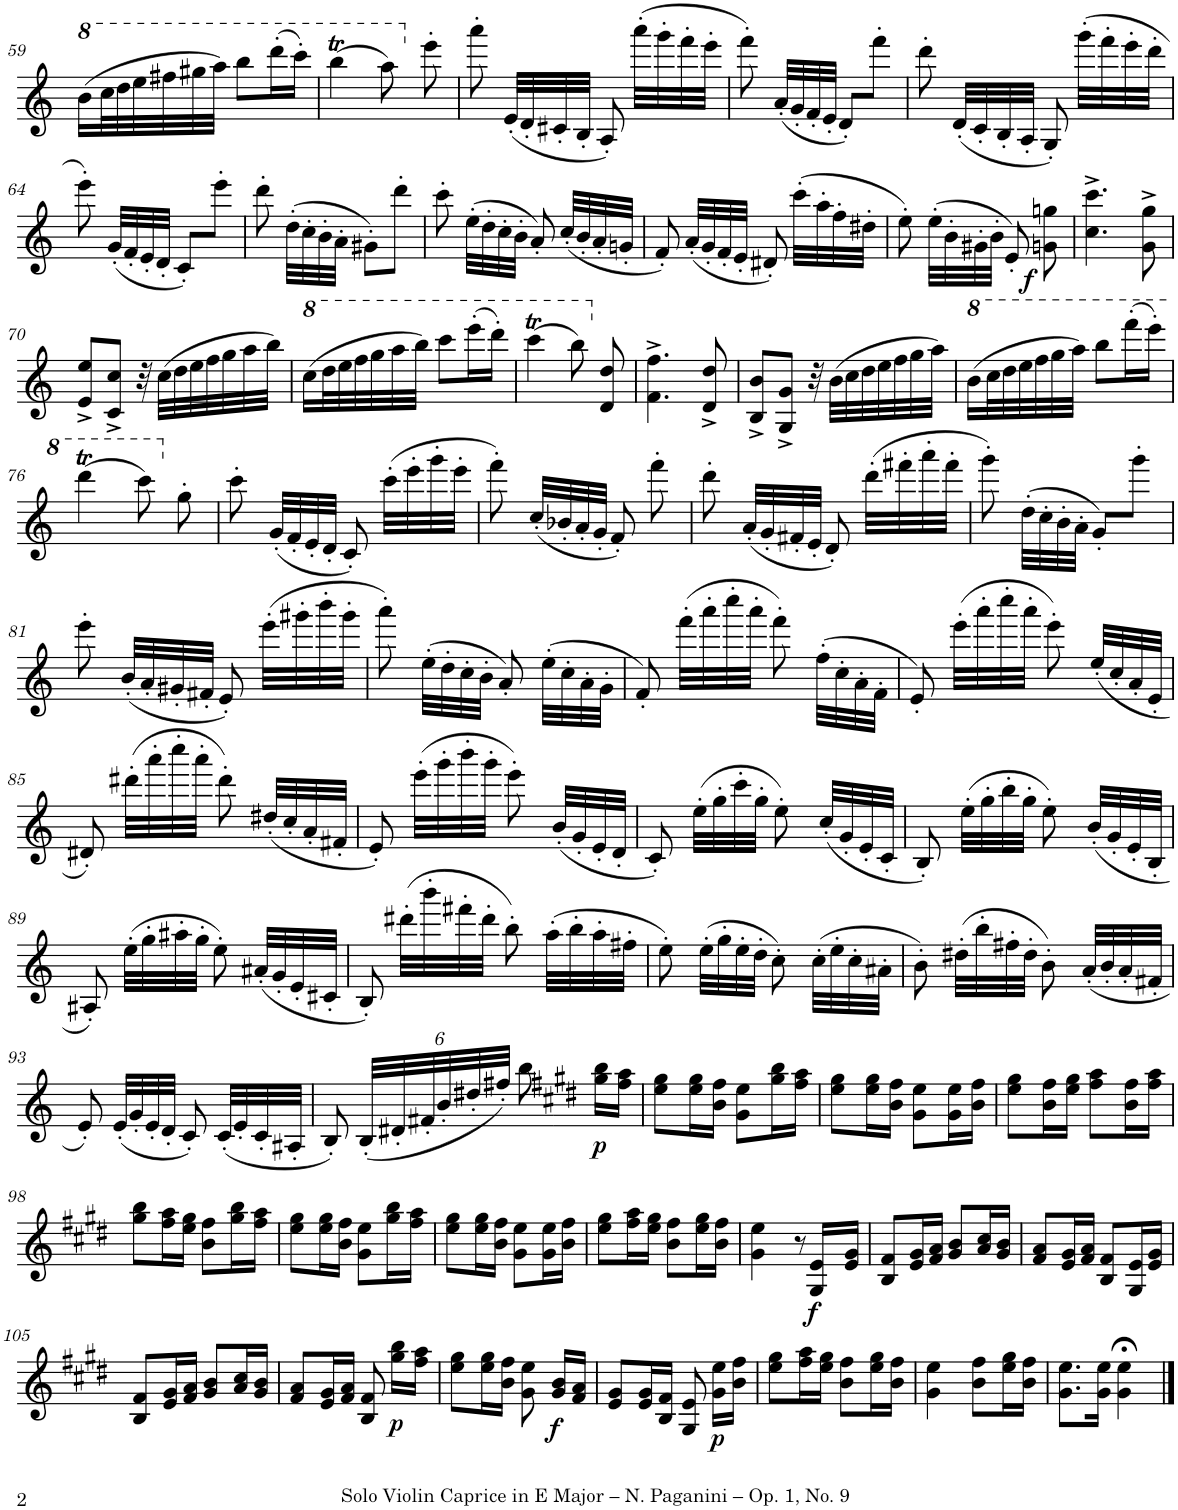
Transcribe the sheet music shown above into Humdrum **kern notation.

**kern	**dynam
*part1	*part1
*staff1	*staff1
*I"Violin	*
*I'Vln.	*
!!LO:PB:g=z
*clefG2	*
*k[]	*
*M2/4	*
*8va	*
=59	=59
(16bb\LL	.
32ccc\L	.
32ddd\	.
32eee\	.
32fff#X\	.
32ggg#X\	.
32aaa\JJJ)	.
8bbb\L	.
(16dddd'\L	.
16cccc'\JJ)	.
=60	=60
(4bbbt\	.
8aaa\)	.
*X8va	*
8eee'\	.
=61	=61
8aaa'\	.
(32e'/LLL	.
32d'/	.
32c#X'/	.
32B'/JJJ	.
8A'/)	.
(32aaa'\LLL	.
32ggg'\	.
32fff'\	.
32eee'\JJJ	.
=62	=62
8fff'\)	.
(32a'/LLL	.
32g'/	.
32f'/	.
32e'/JJJ	.
8d'/L)	.
8fff'\J	.
=63	=63
8ddd'\	.
(32d'/LLL	.
32c'/	.
32B'/	.
32A'/JJJ	.
8G'/)	.
(32ggg'\LLL	.
32fff'\	.
32eee'\	.
32ddd'\JJJ	.
!!LO:LB:g=z
=64	=64
8eee'\)	.
(32g'/LLL	.
32f'/	.
32e'/	.
32d'/JJJ	.
8c'/L)	.
8eee'\J	.
=65	=65
8ddd'\	.
(32dd'\LLL	.
32cc'\	.
32b'\	.
32a'\JJJ	.
8g#X'\L)	.
8ddd'\J	.
=66	=66
8ccc'\	.
(32ee'\LLL	.
32dd'\	.
32cc'\	.
32b'\JJJ	.
8a'/)	.
(32cc'/LLL	.
32b'/	.
32a'/	.
32gn'/JJJ	.
=67	=67
8f'/)	.
(32a'/LLL	.
32g'/	.
32f'/	.
32e'/JJJ	.
8d#X'/)	.
(32ccc'\LLL	.
32aa'\	.
32ff'\	.
32dd#X'\JJJ	.
=68	=68
8ee'\)	.
(32ee'\LLL	.
32b'\	.
32g#X'\	.
32b'\JJJ	.
8e'/)	.
!	!LO:DY:b
8gn\ 8ggn\	f
=69	=69
4.cc\^ 4.ccc\^	.
8g\^ 8gg\^	.
!!LO:LB:g=z
=70	=70
8e/^ 8ee/^L	.
8c/^ 8cc/^J	.
32r	.
(32cc\LLL	.
32dd\	.
32ee\	.
32ff\	.
32gg\	.
32aa\	.
32bb\JJJ)	.
=71	=71
*8va	*
(16ccc\LL	.
32ddd\L	.
32eee\	.
32fff\	.
32ggg\	.
32aaa\	.
32bbb\JJJ)	.
8cccc\L	.
(16eeee'\L	.
16dddd'\JJ)	.
=72	=72
(4ccccT\	.
8bbb\)	.
*X8va	*
8d/ 8dd/	.
=73	=73
4.f\^ 4.ff\^	.
8d/^ 8dd/^	.
=74	=74
8B/^ 8b/^L	.
8G/^ 8g/^J	.
32r	.
(32b\LLL	.
32cc\	.
32dd\	.
32ee\	.
32ff\	.
32gg\	.
32aa\JJJ)	.
=75	=75
*8va	*
(16bb\LL	.
32ccc\L	.
32ddd\	.
32eee\	.
32fff\	.
32ggg\	.
32aaa\JJJ)	.
8bbb\L	.
(16ffff'\L	.
16eeee'\JJ)	.
!!LO:LB:g=z
=76	=76
(4ddddT\	.
8cccc\)	.
*X8va	*
8gg'\	.
=77	=77
8ccc'\	.
(32g'/LLL	.
32f'/	.
32e'/	.
32d'/JJJ	.
8c'/)	.
(32ccc'\LLL	.
32eee'\	.
32ggg'\	.
32eee'\JJJ	.
=78	=78
8fff'\)	.
(32cc'/LLL	.
32b-X'/	.
32a'/	.
32g'/JJJ	.
8f'/)	.
8fff'\	.
=79	=79
8ddd'\	.
(32a'/LLL	.
32g'/	.
32f#X'/	.
32e'/JJJ	.
8d'/)	.
(32ddd'\LLL	.
32fff#X'\	.
32aaa'\	.
32fff#'\JJJ	.
=80	=80
8ggg'\)	.
(32dd'\LLL	.
32cc'\	.
32b'\	.
32a'\JJJ	.
8g'/L)	.
8ggg'\J	.
!!LO:LB:g=z
=81	=81
8eee'\	.
(32b'/LLL	.
32a'/	.
32g#X'/	.
32f#X'/JJJ	.
8e'/)	.
(32eee'\LLL	.
32ggg#X'\	.
32bbb'\	.
32ggg#'\JJJ	.
=82	=82
8aaa'\)	.
(32ee'\LLL	.
32dd'\	.
32cc'\	.
32b'\JJJ	.
8a'/)	.
(32ee'\LLL	.
32cc'\	.
32a'\	.
32g'\JJJ	.
=83	=83
8f'/)	.
(32fff'\LLL	.
32aaa'\	.
32cccc'\	.
32aaa'\JJJ	.
8fff'\)	.
(32ff'\LLL	.
32cc'\	.
32a'\	.
32f'\JJJ	.
=84	=84
8e'/)	.
(32eee'\LLL	.
32aaa'\	.
32cccc'\	.
32aaa'\JJJ	.
8eee'\)	.
(32ee'/LLL	.
32cc'/	.
32a'/	.
32e'/JJJ	.
!!LO:LB:g=z
=85	=85
8d#X'/)	.
(32ddd#X'\LLL	.
32aaa'\	.
32cccc'\	.
32aaa'\JJJ	.
8ddd#'\)	.
(32dd#X'/LLL	.
32cc'/	.
32a'/	.
32f#X'/JJJ	.
=86	=86
8e'/)	.
(32eee'\LLL	.
32ggg'\	.
32bbb'\	.
32ggg'\JJJ	.
8eee'\)	.
(32b'/LLL	.
32g'/	.
32e'/	.
32d'/JJJ	.
=87	=87
8c'/)	.
(32ee'\LLL	.
32gg'\	.
32ccc'\	.
32gg'\JJJ	.
8ee'\)	.
(32cc'/LLL	.
32g'/	.
32e'/	.
32c'/JJJ	.
=88	=88
8B'/)	.
(32ee'\LLL	.
32gg'\	.
32bb'\	.
32gg'\JJJ	.
8ee'\)	.
(32b'/LLL	.
32g'/	.
32e'/	.
32B'/JJJ	.
!!LO:LB:g=z
=89	=89
8A#X'/)	.
(32ee'\LLL	.
32gg'\	.
32aa#X'\	.
32gg'\JJJ	.
8ee'\)	.
(32a#X'/LLL	.
32g'/	.
32e'/	.
32c#X'/JJJ	.
=90	=90
8B'/)	.
(32ddd#X'\LLL	.
32bbb'\	.
32fff#X'\	.
32ddd#'\JJJ	.
8bb'\)	.
(32aa'\LLL	.
32bb'\	.
32aa'\	.
32ff#X'\JJJ	.
=91	=91
8ee'\)	.
(32ee'\LLL	.
32gg'\	.
32ee'\	.
32dd'\JJJ	.
8cc'\)	.
(32cc'\LLL	.
32ee'\	.
32cc'\	.
32a#X'\JJJ	.
=92	=92
8b'\)	.
(32dd#X'\LLL	.
32bb'\	.
32ff#X'\	.
32dd#'\JJJ	.
8b'\)	.
(32a'/LLL	.
32b'/	.
32a'/	.
32f#X'/JJJ	.
!!LO:LB:g=z
=93	=93
8e'/)	.
(32e'/LLL	.
32g'/	.
32e'/	.
32d'/JJJ	.
8c'/)	.
(32c'/LLL	.
32e'/	.
32c'/	.
32A#X'/JJJ	.
=94	=94
8B'/)	.
*Xbrackettup	*
(48B'/LLL	.
48d#X'/	.
48f#X'/	.
48b'/	.
48dd#X'/	.
48ff#X'/JJJ)	.
8bb\	.
=94X4-	=94X4-
*k[f#c#g#d#]	*
!	!LO:DY:b
16gg#\ 16bb\LL	p
16ff#\ 16aa\JJ	.
=95	=95
8ee\ 8gg#\L	.
16ee\ 16gg#\L	.
16b\ 16ff#\JJ	.
8g#\ 8ee\L	.
16gg#\ 16bb\L	.
16ff#\ 16aa\JJ	.
=96	=96
8ee\ 8gg#\L	.
16ee\ 16gg#\L	.
16b\ 16ff#\JJ	.
8g#\ 8ee\L	.
16g#\ 16ee\L	.
16b\ 16ff#\JJ	.
=97	=97
8ee\ 8gg#\L	.
16b\ 16ff#\L	.
16ee\ 16gg#\JJ	.
8ff#\ 8aa\L	.
16b\ 16ff#\L	.
16ff#\ 16aa\JJ	.
!!LO:LB:g=z
=98	=98
8gg#\ 8bb\L	.
16ff#\ 16aa\L	.
16ee\ 16gg#\JJ	.
8b\ 8ff#\L	.
16gg#\ 16bb\L	.
16ff#\ 16aa\JJ	.
=99	=99
8ee\ 8gg#\L	.
16ee\ 16gg#\L	.
16b\ 16ff#\JJ	.
8g#\ 8ee\L	.
16gg#\ 16bb\L	.
16ff#\ 16aa\JJ	.
=100	=100
8ee\ 8gg#\L	.
16ee\ 16gg#\L	.
16b\ 16ff#\JJ	.
8g#\ 8ee\L	.
16g#\ 16ee\L	.
16b\ 16ff#\JJ	.
=101	=101
8ee\ 8gg#\L	.
16ff#\ 16aa\L	.
16ee\ 16gg#\JJ	.
8b\ 8ff#\L	.
16ee\ 16gg#\L	.
16b\ 16ff#\JJ	.
=102	=102
4g#\ 4ee\	.
8r	.
!	!LO:DY:b
16G#/ 16e/LL	f
16e/ 16g#/JJ	.
=103	=103
8B/ 8f#/L	.
16e/ 16g#/L	.
16f#/ 16a/JJ	.
8g#/ 8b/L	.
16a/ 16cc#/L	.
16g#/ 16b/JJ	.
=104	=104
8f#/ 8a/L	.
16e/ 16g#/L	.
16f#/ 16a/JJ	.
8B/ 8f#/L	.
16G#/ 16e/L	.
16e/ 16g#/JJ	.
!!LO:LB:g=z
=105	=105
8B/ 8f#/L	.
16e/ 16g#/L	.
16f#/ 16a/JJ	.
8g#/ 8b/L	.
16a/ 16cc#/L	.
16g#/ 16b/JJ	.
=106	=106
8f#/ 8a/L	.
16e/ 16g#/L	.
16f#/ 16a/JJ	.
8B/ 8f#/	.
!	!LO:DY:b
16gg#\ 16bb\LL	p
16ff#\ 16aa\JJ	.
=107	=107
8ee\ 8gg#\L	.
16ee\ 16gg#\L	.
16b\ 16ff#\JJ	.
8g#\ 8ee\	.
!	!LO:DY:b
16g#/ 16b/LL	f
16f#/ 16a/JJ	.
=108	=108
8e/ 8g#/L	.
16e/ 16g#/L	.
16B/ 16f#/JJ	.
8G#/ 8e/	.
!	!LO:DY:b
16g#\ 16ee\LL	p
16b\ 16ff#\JJ	.
=109	=109
8ee\ 8gg#\L	.
16ff#\ 16aa\L	.
16ee\ 16gg#\JJ	.
8b\ 8ff#\L	.
16ee\ 16gg#\L	.
16b\ 16ff#\JJ	.
=110	=110
4g#\ 4ee\	.
8b\ 8ff#\L	.
16ee\ 16gg#\L	.
16b\ 16ff#\JJ	.
=111	=111
8.g#\ 8.ee\L	.
16g#\ 16ee\Jk	.
4g#\;< 4ee\;<	.
==	==
*-	*-
